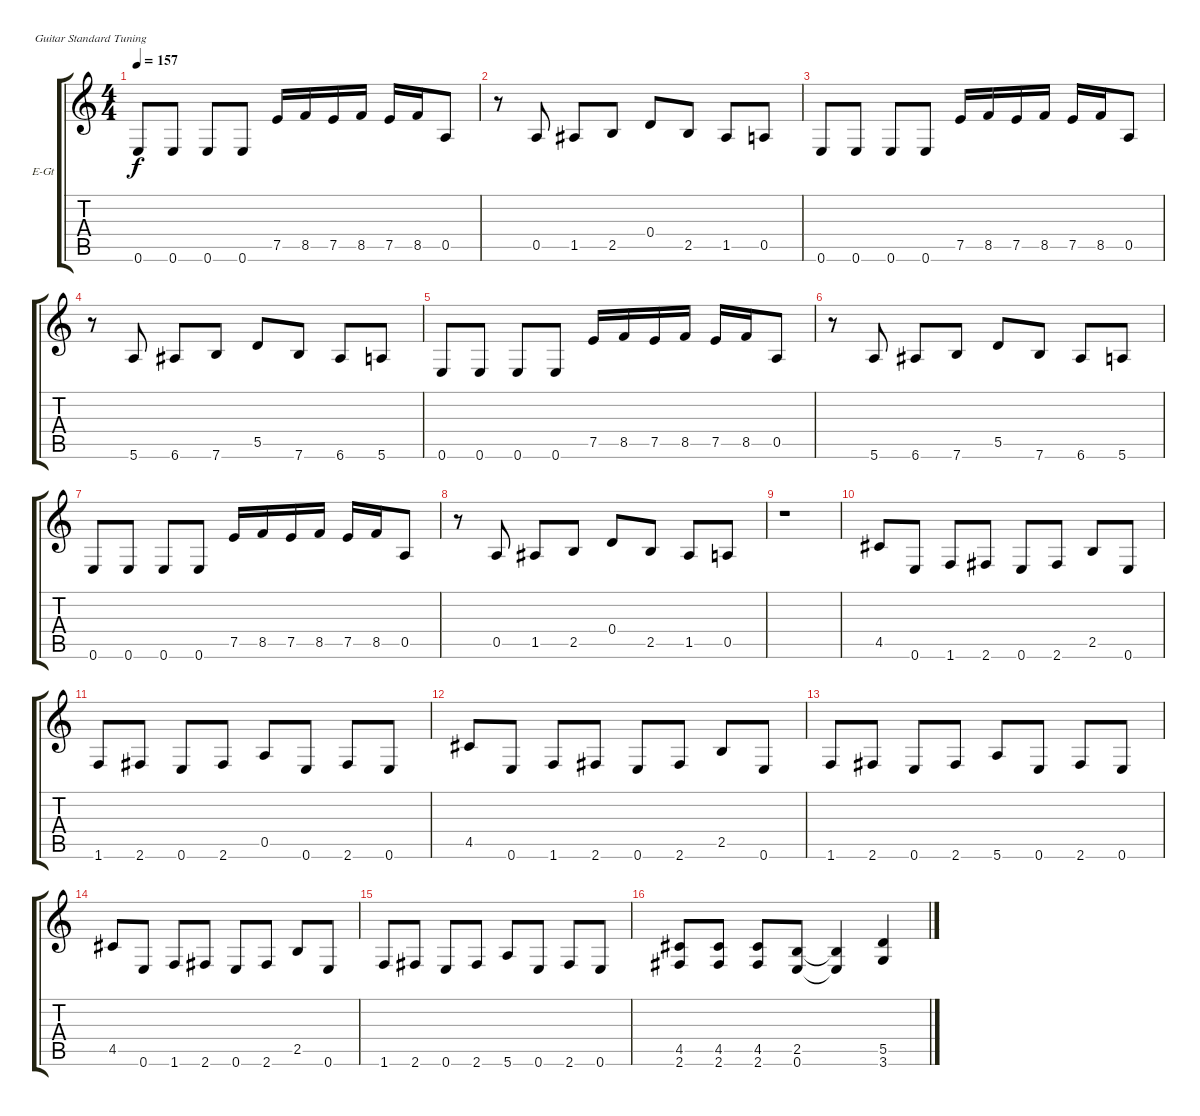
\defaultSystemsLayout 4
\bracketExtendMode groupsimilarinstruments
\firstSystemTrackNameOrientation horizontal
\otherSystemsTrackNameOrientation horizontal
\track ("Dave" "E-Gt") {instrument distortionguitar}
\staff {score tabs}
\tuning (E4 B3 G3 D3 A2 E2)
\ts (4 4)
\tempo 157
\clef g2
\ks c
0.6.8{dy f} 0.6.8 0.6.8 0.6.8 7.5.16 8.5.16 7.5.16 8.5.16 7.5.16 8.5.16 0.5.8 |
r.8 0.5.8 1.5.8 2.5.8 0.4.8 2.5.8 1.5.8 0.5.8 |
0.6.8 0.6.8 0.6.8 0.6.8 7.5.16 8.5.16 7.5.16 8.5.16 7.5.16 8.5.16 0.5.8 |
r.8 5.6.8 6.6.8 7.6.8 5.5.8 7.6.8 6.6.8 5.6.8 |
0.6.8 0.6.8 0.6.8 0.6.8 7.5.16 8.5.16 7.5.16 8.5.16 7.5.16 8.5.16 0.5.8 |
r.8 5.6.8 6.6.8 7.6.8 5.5.8 7.6.8 6.6.8 5.6.8 |
0.6.8 0.6.8 0.6.8 0.6.8 7.5.16 8.5.16 7.5.16 8.5.16 7.5.16 8.5.16 0.5.8 |
r.8 0.5.8 1.5.8 2.5.8 0.4.8 2.5.8 1.5.8 0.5.8 |
r.1 |
4.5.8 0.6.8 1.6.8 2.6.8 0.6.8 2.6.8 2.5.8 0.6.8 |
1.6.8 2.6.8 0.6.8 2.6.8 0.5.8 0.6.8 2.6.8 0.6.8 |
4.5.8 0.6.8 1.6.8 2.6.8 0.6.8 2.6.8 2.5.8 0.6.8 |
1.6.8 2.6.8 0.6.8 2.6.8 5.6.8 0.6.8 2.6.8 0.6.8 |
4.5.8 0.6.8 1.6.8 2.6.8 0.6.8 2.6.8 2.5.8 0.6.8 |
1.6.8 2.6.8 0.6.8 2.6.8 5.6.8 0.6.8 2.6.8 0.6.8 |
(4.5 2.6).8 (4.5 2.6).8 (4.5 2.6).8 (2.5 0.6).8 (2.5{t} 0.6{t}).4 (5.5 3.6).4
